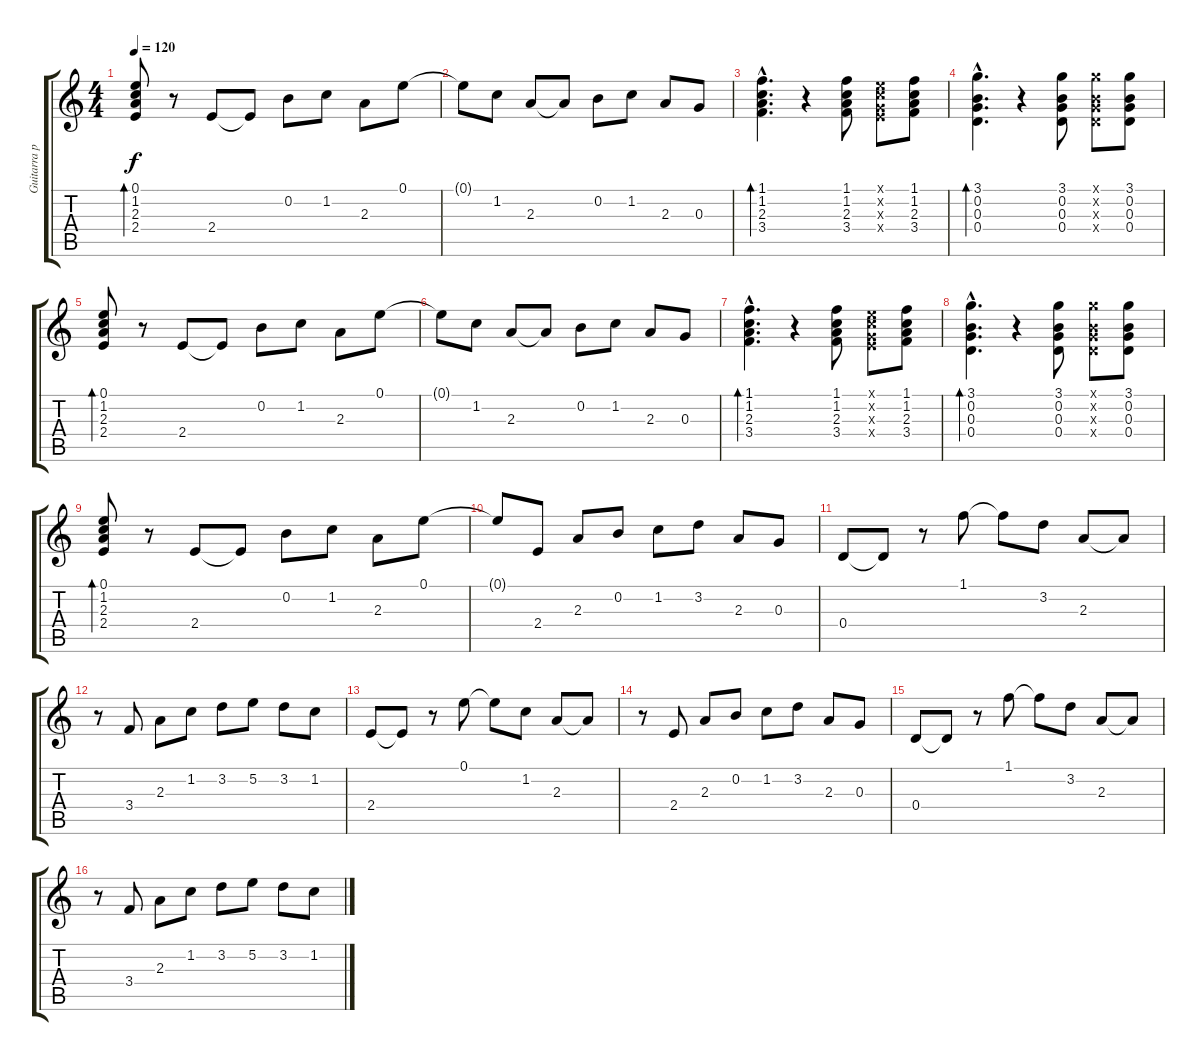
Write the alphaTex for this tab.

\track ("Guitarra primera" "Guitarra p") {instrument acousticguitarnylon}
\staff {score tabs}
\tuning (E4 B3 G3 D3 A2 E2) {hide}
\ts (4 4)
\tempo 120
\clef g2
\ks c
(0.1 1.2 2.3 2.4).8{bd 60 dy f} r.8 2.4.8 2.4{t}.8 0.2.8 1.2.8 2.3.8 0.1.8 |
0.1{t}.8 1.2.8 2.3.8 2.3{t}.8 0.2.8 1.2.8 2.3.8 0.3.8 |
(1.1{hac} 1.2{hac} 2.3{hac} 3.4{hac}).4{d bd 60} r.4 (1.1 1.2 2.3 3.4).8 (0.1{x} 1.2{x} 0.3{x} 2.4{x}).8 (1.1 1.2 2.3 3.4).8 |
(3.1{hac} 0.2{hac} 0.3{hac} 0.4{hac}).4{d bd 60} r.4 (3.1 0.2 0.3 0.4).8 (3.1{x} 0.2{x} 0.3{x} 0.4{x}).8 (3.1 0.2 0.3 0.4).8 |
(0.1 1.2 2.3 2.4).8{bd 60} r.8 2.4.8 2.4{t}.8 0.2.8 1.2.8 2.3.8 0.1.8 |
0.1{t}.8 1.2.8 2.3.8 2.3{t}.8 0.2.8 1.2.8 2.3.8 0.3.8 |
(1.1{hac} 1.2{hac} 2.3{hac} 3.4{hac}).4{d bd 60} r.4 (1.1 1.2 2.3 3.4).8 (0.1{x} 1.2{x} 0.3{x} 2.4{x}).8 (1.1 1.2 2.3 3.4).8 |
(3.1{hac} 0.2{hac} 0.3{hac} 0.4{hac}).4{d bd 60} r.4 (3.1 0.2 0.3 0.4).8 (3.1{x} 0.2{x} 0.3{x} 0.4{x}).8 (3.1 0.2 0.3 0.4).8 |
(0.1 1.2 2.3 2.4).8{bd 60} r.8 2.4.8 2.4{t}.8 0.2.8 1.2.8 2.3.8 0.1.8 |
0.1{t}.8 2.4.8 2.3.8 0.2.8 1.2.8 3.2.8 2.3.8 0.3.8 |
0.4.8 0.4{t}.8 r.8 1.1.8 1.1{t}.8 3.2.8 2.3.8 2.3{t}.8 |
r.8 3.4.8 2.3.8 1.2.8 3.2.8 5.2.8 3.2.8 1.2.8 |
2.4.8 2.4{t}.8 r.8 0.1.8 0.1{t}.8 1.2.8 2.3.8 2.3{t}.8 |
r.8 2.4.8 2.3.8 0.2.8 1.2.8 3.2.8 2.3.8 0.3.8 |
0.4.8 0.4{t}.8 r.8 1.1.8 1.1{t}.8 3.2.8 2.3.8 2.3{t}.8 |
r.8 3.4.8 2.3.8 1.2.8 3.2.8 5.2.8 3.2.8 1.2.8
